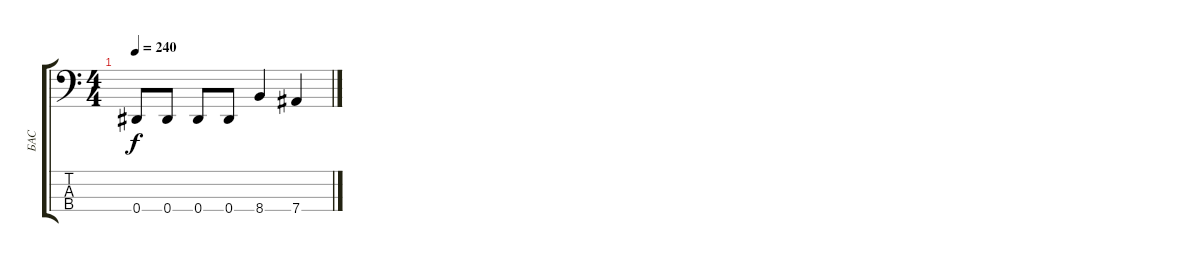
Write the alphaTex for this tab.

\track ("БАС" "БАС") {instrument electricbassfinger}
\staff {score tabs}
\tuning (Gb2 Db2 Ab1 Eb1) {hide}
\ts (4 4)
\tempo 240
\clef f4
\ks c
0.4.8{dy f} 0.4.8 0.4.8 0.4.8 8.4.4 7.4.4
